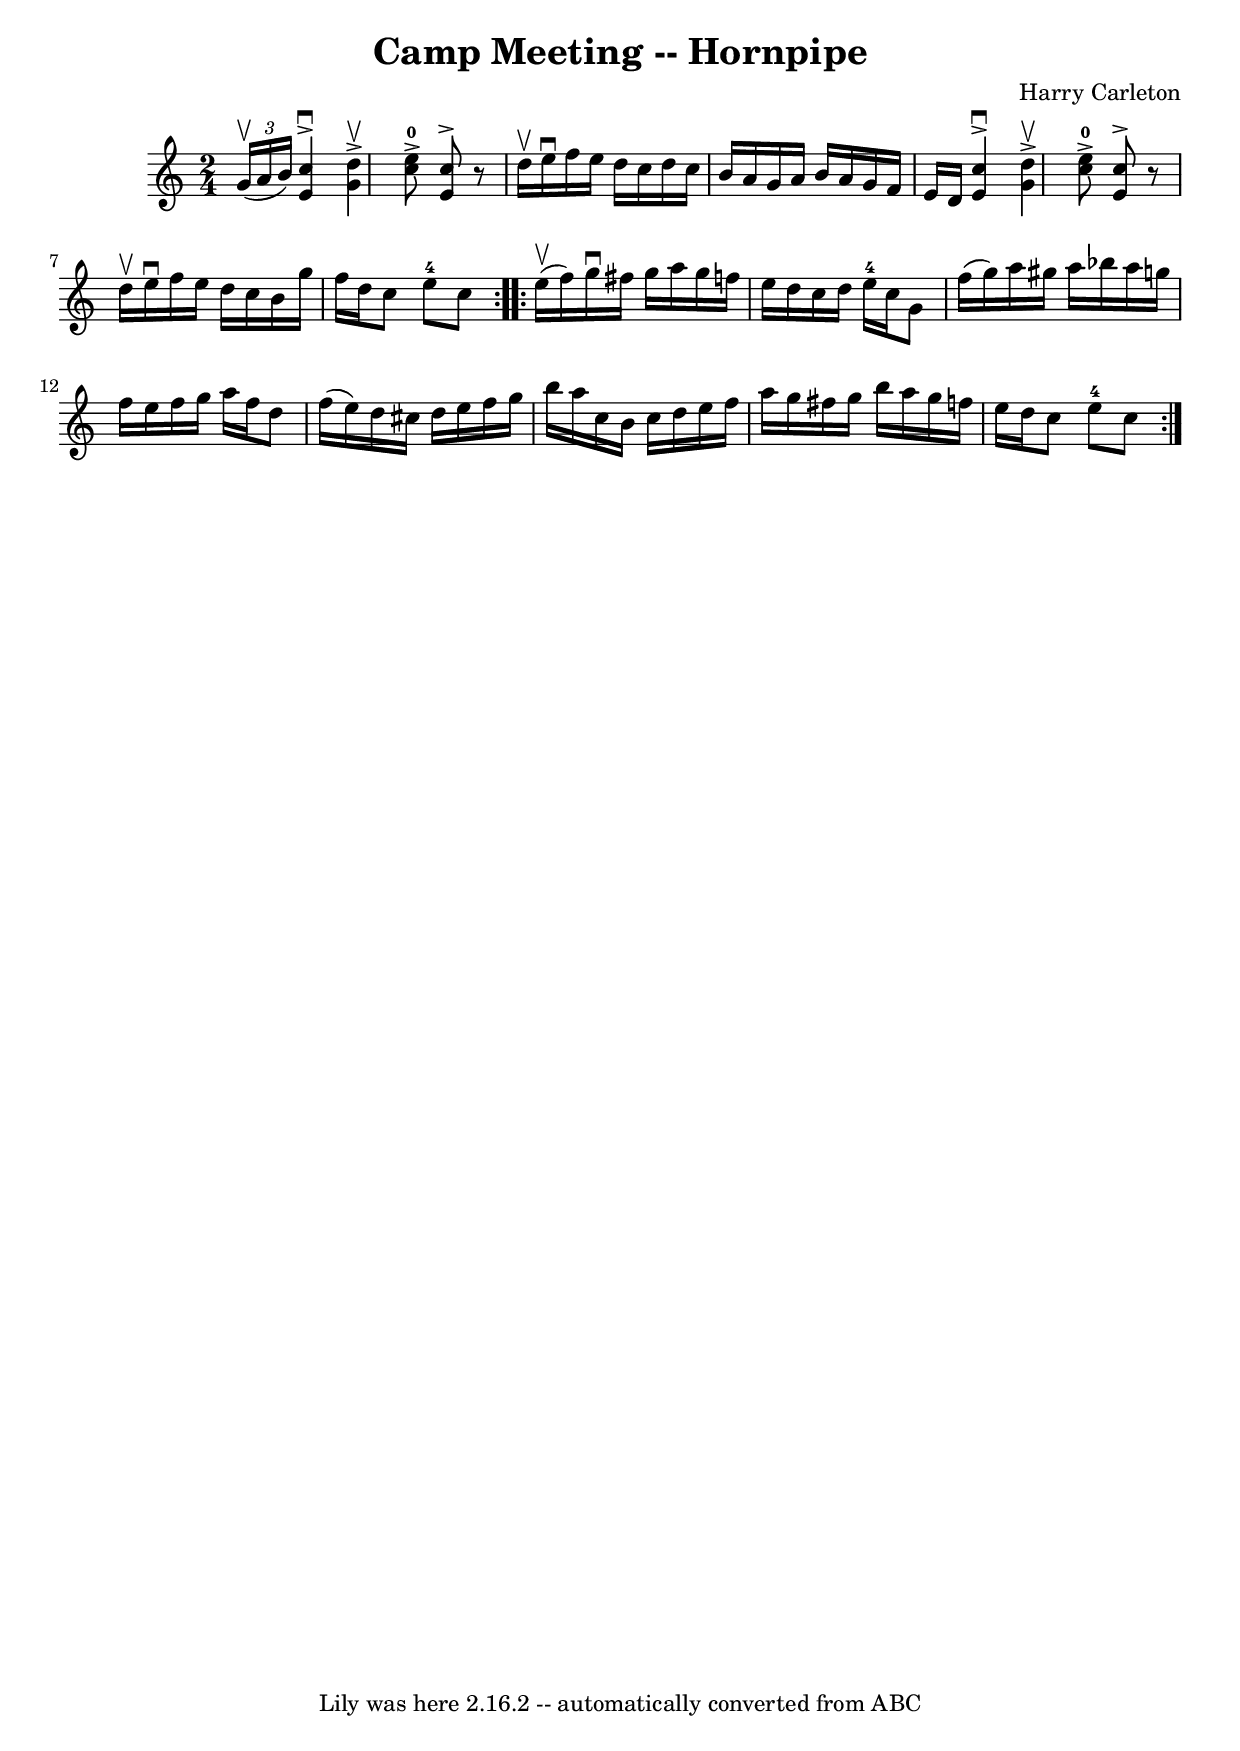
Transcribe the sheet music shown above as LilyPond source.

\version "2.16.2"
\include "Mammoth.ily"
\header {
  %% book = "Cole's 1000 Fiddle Tunes"
 composer = "Harry Carleton"
 crossRefNumber = "1"
 footnotes = ""
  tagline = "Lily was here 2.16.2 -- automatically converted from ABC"
  title = "Camp Meeting -- Hornpipe"

}
voicedefault =  {



  \repeat volta 2 {

    \time 2/4 
    \key c \major
    \times 2/3 { g'16 (^\upbow a'16 b'16)  	       }   |
    << c''4^\downbow^\accent e'4   >> << d''4^\upbow^\accent    					 g'4   >>  |
    << c''8-0^\accent e''8   >> << c''8^\accent e'8  				 >>   r8 d''16^\upbow e''16^\downbow  |
 f''16 e''16 d''16 c''16 d''16 c''16 b'16 a'16   |
 g'16 a'16 b'16 a'16 g'16 f'16 e'16 d'16   |
    << c''4^\downbow^\accent e'4   >> << d''4^\upbow^\accent g'4   >>  |
    << c''8-0^\accent e''8   >> << c''8^\accent e'8   >>   r8 d''16^\upbow e''16^\downbow  |
 f''16 e''16 d''16 c''16 b'16 g''16 f''16 d''16   |
 c''8 e''8-4 c''8  
  }     
  \repeat volta 2 {
 e''16 (^\upbow f''16)  |
 g''16^\downbow fis''16 g''16 a''16 g''16 f''!16 e''16 d''16   |
 c''16 d''16 e''16-4 c''16 g'8 f''16 (g''16) |
 a''16 gis''16 a''16 bes''16 a''16 g''!16 f''16 e''16   |
 f''16 g''16 a''16 f''16 d''8 f''16 (e''16)  |
 d''16 cis''16 d''16 e''16 f''16 g''16 b''16 a''16   |
 c''16 b'16 c''16 d''16 e''16 f''16 a''16 g''16   |
 fis''16 g''16 b''16 a''16 g''16 f''!16 e''16 d''16   |
 c''8 e''8-4 c''8  
  }   

}

\score{
  <<

    \context Staff="default"
    {
      \voicedefault 
      
    }

  >>
  \layout {
    
  }
  \midi {
  }

}
